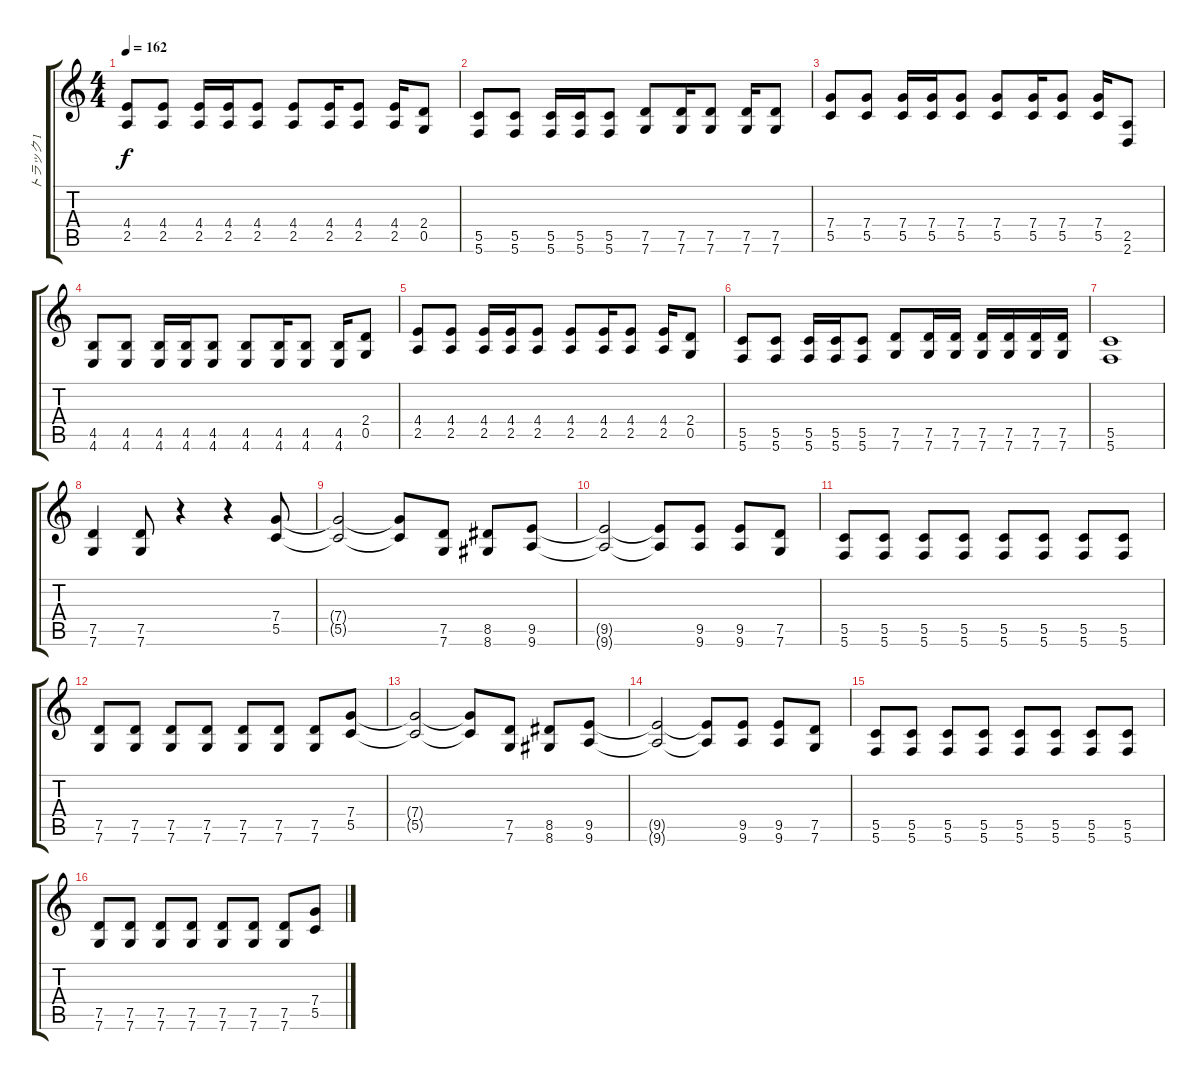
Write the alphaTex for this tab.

\track ("トラック 1" "トラック 1") {instrument distortionguitar}
\staff {score tabs}
\tuning (D4 A3 F3 C3 G2 C2) {hide}
\ts (4 4)
\tempo 162
\clef g2
\ks c
(4.4 2.5).8{dy f} (4.4 2.5).8 (4.4 2.5).16 (4.4 2.5).16 (4.4 2.5).8 (4.4 2.5).8 (4.4 2.5).16 (4.4 2.5).8 (4.4 2.5).16 (2.4 0.5).8 |
(5.5 5.6).8 (5.5 5.6).8 (5.5 5.6).16 (5.5 5.6).16 (5.5 5.6).8 (7.5 7.6).8 (7.5 7.6).16 (7.5 7.6).8 (7.5 7.6).16 (7.5 7.6).8 |
(7.4 5.5).8 (7.4 5.5).8 (7.4 5.5).16 (7.4 5.5).16 (7.4 5.5).8 (7.4 5.5).8 (7.4 5.5).16 (7.4 5.5).8 (7.4 5.5).16 (2.5 2.6).8 |
(4.5 4.6).8 (4.5 4.6).8 (4.5 4.6).16 (4.5 4.6).16 (4.5 4.6).8 (4.5 4.6).8 (4.5 4.6).16 (4.5 4.6).8 (4.5 4.6).16 (2.4 0.5).8 |
(4.4 2.5).8 (4.4 2.5).8 (4.4 2.5).16 (4.4 2.5).16 (4.4 2.5).8 (4.4 2.5).8 (4.4 2.5).16 (4.4 2.5).8 (4.4 2.5).16 (2.4 0.5).8 |
(5.5 5.6).8 (5.5 5.6).8 (5.5 5.6).16 (5.5 5.6).16 (5.5 5.6).8 (7.5 7.6).8 (7.5 7.6).16 (7.5 7.6).16 (7.5 7.6).16 (7.5 7.6).16 (7.5 7.6).16 (7.5 7.6).16 |
(5.5 5.6).1 |
(7.5 7.6).4 (7.5 7.6).8 r.4 r.4 (7.4 5.5).8 |
(7.4{t} 5.5{t}).2 (7.4{t} 5.5{t}).8 (7.5 7.6).8 (8.5 8.6).8 (9.5 9.6).8 |
(9.5{t} 9.6{t}).2 (9.5{t} 9.6{t}).8 (9.5 9.6).8 (9.5 9.6).8 (7.5 7.6).8 |
(5.5 5.6).8 (5.5 5.6).8 (5.5 5.6).8 (5.5 5.6).8 (5.5 5.6).8 (5.5 5.6).8 (5.5 5.6).8 (5.5 5.6).8 |
(7.5 7.6).8 (7.5 7.6).8 (7.5 7.6).8 (7.5 7.6).8 (7.5 7.6).8 (7.5 7.6).8 (7.5 7.6).8 (7.4 5.5).8 |
(7.4{t} 5.5{t}).2 (7.4{t} 5.5{t}).8 (7.5 7.6).8 (8.5 8.6).8 (9.5 9.6).8 |
(9.5{t} 9.6{t}).2 (9.5{t} 9.6{t}).8 (9.5 9.6).8 (9.5 9.6).8 (7.5 7.6).8 |
(5.5 5.6).8 (5.5 5.6).8 (5.5 5.6).8 (5.5 5.6).8 (5.5 5.6).8 (5.5 5.6).8 (5.5 5.6).8 (5.5 5.6).8 |
(7.5 7.6).8 (7.5 7.6).8 (7.5 7.6).8 (7.5 7.6).8 (7.5 7.6).8 (7.5 7.6).8 (7.5 7.6).8 (7.4 5.5).8
